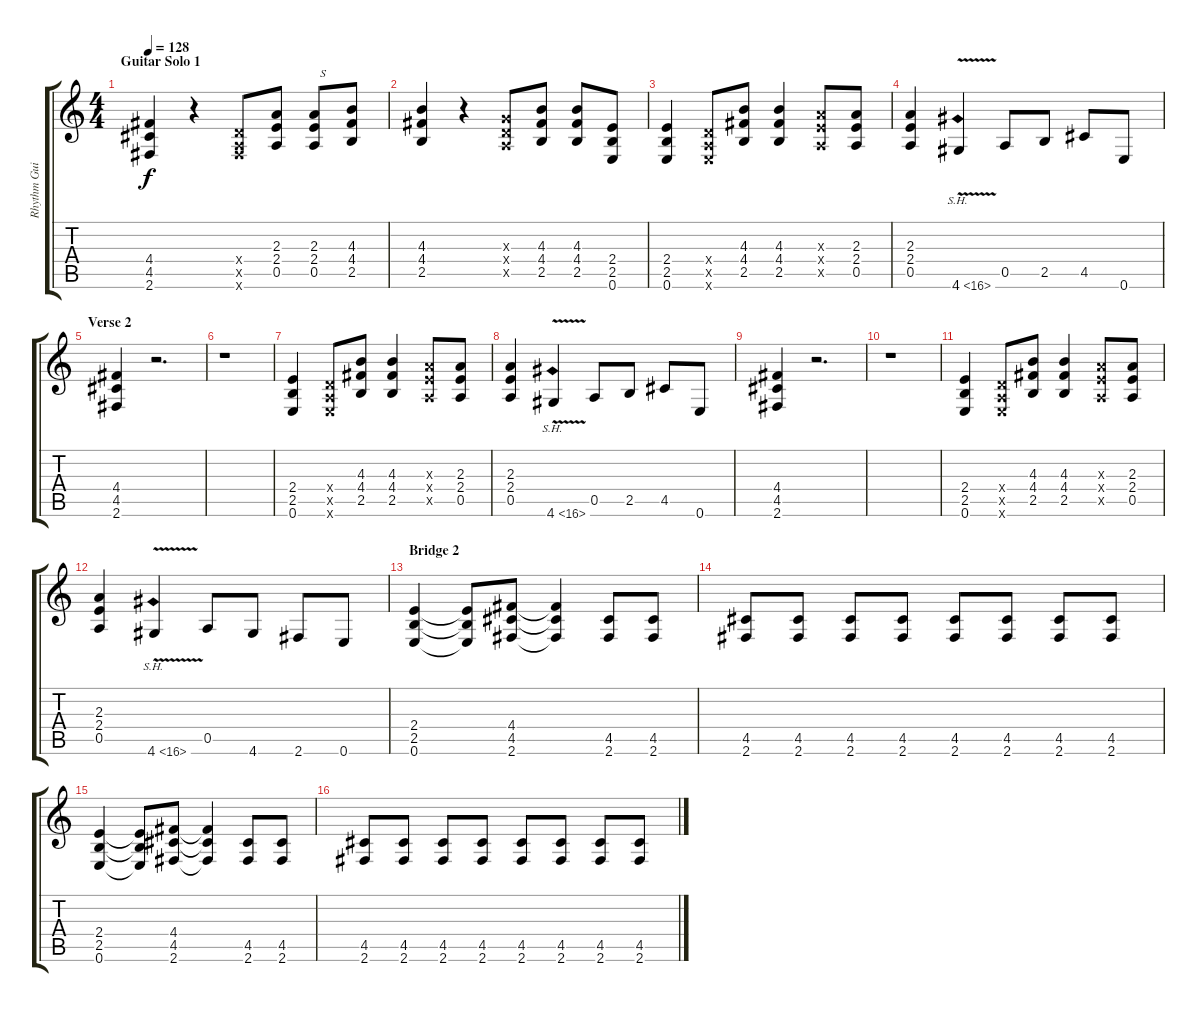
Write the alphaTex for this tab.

\track ("Rhythm Guitar" "Rhythm Gui") {instrument overdrivenguitar}
\staff {score tabs}
\tuning (E4 B3 G3 D3 A2 E2) {hide}
\ts (4 4)
\section ("" "Guitar Solo 1")
\tempo 128
\clef g2
\ks c
(4.4 4.5 2.6).4{dy f} r.4 (0.4{x} 0.5{x} 2.6{x}).8 (2.3 2.4 0.5).8 (2.3 2.4 0.5).8{txt "  S"} (4.3 4.4 2.5).8 |
(4.3 4.4 2.5).4 r.4 (0.3{x} 0.4{x} 0.5{x}).8 (4.3 4.4 2.5).8 (4.3 4.4 2.5).8 (2.4 2.5 0.6).8 |
(2.4 2.5 0.6).4 (0.4{x} 0.5{x} 0.6{x}).8 (4.3 4.4 2.5).8 (4.3 4.4 2.5).4 (2.3{x} 2.4{x} 0.5{x}).8 (2.3 2.4 0.5).8 |
(2.3 2.4 0.5).4 4.6{sh 12 v}.4 0.5.8 2.5.8 4.5.8 0.6.8 |
\section ("" "Verse 2")
(4.4 4.5 2.6).4 r.2{d} |
r.1 |
(2.4 2.5 0.6).4 (0.4{x} 0.5{x} 0.6{x}).8 (4.3 4.4 2.5).8 (4.3 4.4 2.5).4 (2.3{x} 2.4{x} 0.5{x}).8 (2.3 2.4 0.5).8 |
(2.3 2.4 0.5).4 4.6{sh 12 v}.4 0.5.8 2.5.8 4.5.8 0.6.8 |
(4.4 4.5 2.6).4 r.2{d} |
r.1 |
(2.4 2.5 0.6).4 (0.4{x} 0.5{x} 0.6{x}).8 (4.3 4.4 2.5).8 (4.3 4.4 2.5).4 (2.3{x} 2.4{x} 0.5{x}).8 (2.3 2.4 0.5).8 |
(2.3 2.4 0.5).4 4.6{sh 12 v}.4 0.5.8 4.6.8 2.6.8 0.6.8 |
\section ("" "Bridge 2")
(2.4 2.5 0.6).4 (2.4{t} 2.5{t} 0.6{t}).8 (4.4 4.5 2.6).8 (4.4{t} 4.5{t} 2.6{t}).4 (4.5 2.6).8 (4.5 2.6).8 |
(4.5 2.6).8 (4.5 2.6).8 (4.5 2.6).8 (4.5 2.6).8 (4.5 2.6).8 (4.5 2.6).8 (4.5 2.6).8 (4.5 2.6).8 |
(2.4 2.5 0.6).4 (2.4{t} 2.5{t} 0.6{t}).8 (4.4 4.5 2.6).8 (4.4{t} 4.5{t} 2.6{t}).4 (4.5 2.6).8 (4.5 2.6).8 |
(4.5 2.6).8 (4.5 2.6).8 (4.5 2.6).8 (4.5 2.6).8 (4.5 2.6).8 (4.5 2.6).8 (4.5 2.6).8 (4.5 2.6).8
